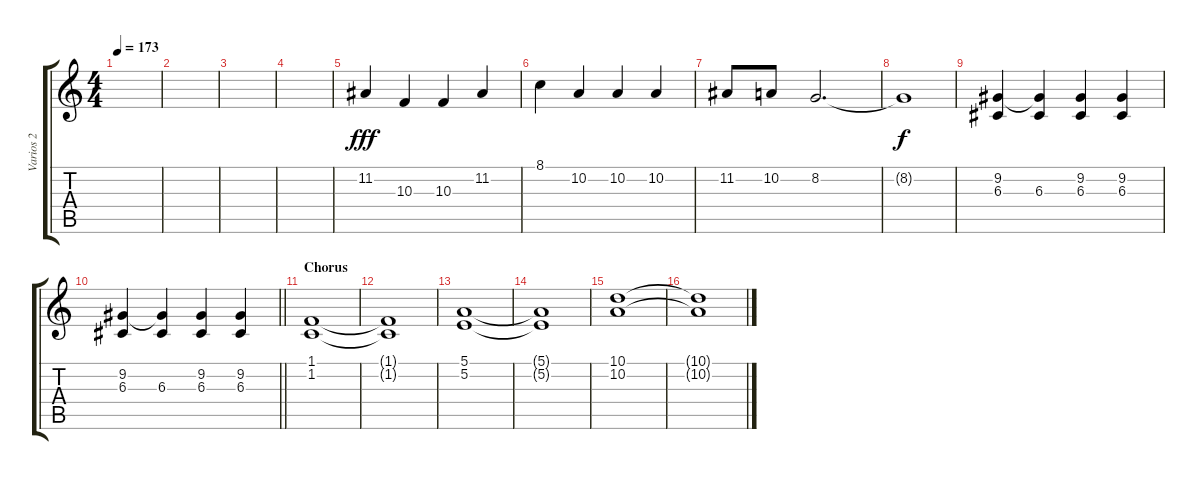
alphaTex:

\track ("Varios 2" "Varios 2") {instrument stringensemble1}
\staff {score tabs}
\tuning (E4 B3 G3 D3 A2 E2) {hide}
\ts (4 4)
\tempo 173
\clef g2
\ks c
|
|
|
|
11.2.4{dy fff} 10.3.4 10.3.4 11.2.4 |
8.1.4 10.2.4 10.2.4 10.2.4 |
11.2.8 10.2.8 8.2.2{d} |
8.2{t}.1{dy f} |
(9.2 6.3).4{volume 11 instrument brasssection} (9.2{t} 6.3).4 (9.2 6.3).4 (9.2 6.3).4 |
\barLineRight lightlight
(9.2 6.3).4 (9.2{t} 6.3).4 (9.2 6.3).4 (9.2 6.3).4 |
\section ("" "Chorus")
(1.1 1.2).1{volume 9} |
(1.1{t} 1.2{t}).1 |
(5.1 5.2).1 |
(5.1{t} 5.2{t}).1 |
(10.1 10.2).1 |
(10.1{t} 10.2{t}).1
